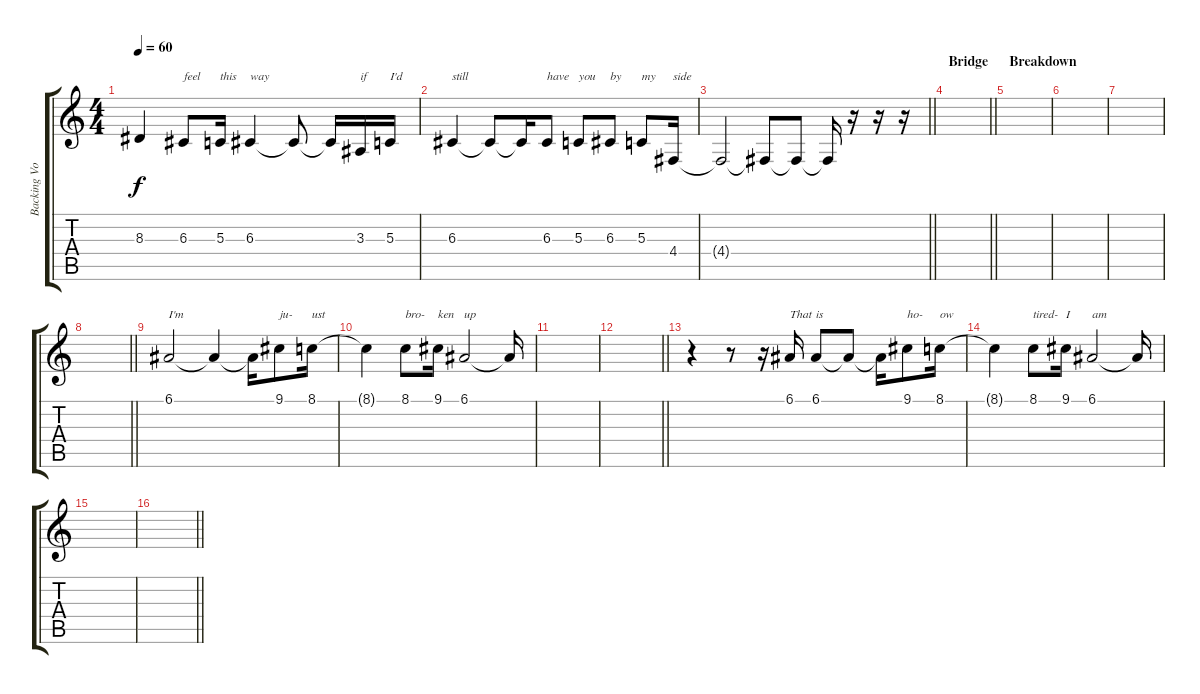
\track ("Backing Vocals [R]" "Backing Vo") {instrument altosax}
\staff {score tabs}
\tuning (E4 B3 G3 D3 A2 E2) {hide}
\ts (4 4)
\tempo 60
\clef g2
\ks c
8.3{t}.4{dy f} 6.3.8{txt "feel"} 5.3.16{txt "this"} 6.3.4{txt "way"} 6.3{t}.8 6.3{t}.16 3.3.16{txt "if"} 5.3.16{txt "I'd"} |
6.3.4{txt "still"} 6.3{t}.8 6.3{t}.16 6.3.8{txt "have"} 5.3.8{txt "you"} 6.3.8{txt "by"} 5.3.8{txt "my"} 4.4.16{txt "side"} |
\barLineRight lightlight
4.4{t}.2 4.4{t}.8 4.4{t}.8 4.4{t}.16 r.16 r.16 r.16 |
\section ("" "Bridge")
\barLineRight lightlight
|
\section ("" "Breakdown")
|
|
|
\barLineRight lightlight
|
6.1.2{txt "I'm"} 6.1{t}.4 6.1{t}.16 9.1.8{txt "ju-"} 8.1.16{txt "ust"} |
8.1{t}.4 8.1.8{txt "bro-"} 9.1.16{txt "ken"} 6.1.2{txt "up"} 6.1{t}.16 |
|
\barLineRight lightlight
|
r.4 r.8 r.16 6.1.16{txt "That"} 6.1.8{txt "is"} 6.1{t}.8 6.1{t}.16 9.1.8{txt "ho-"} 8.1.16{txt "ow"} |
8.1{t}.4 8.1.8{txt "tired-"} 9.1.16{txt "I"} 6.1.2{txt "am"} 6.1{t}.16 |
|
\barLineRight lightlight
